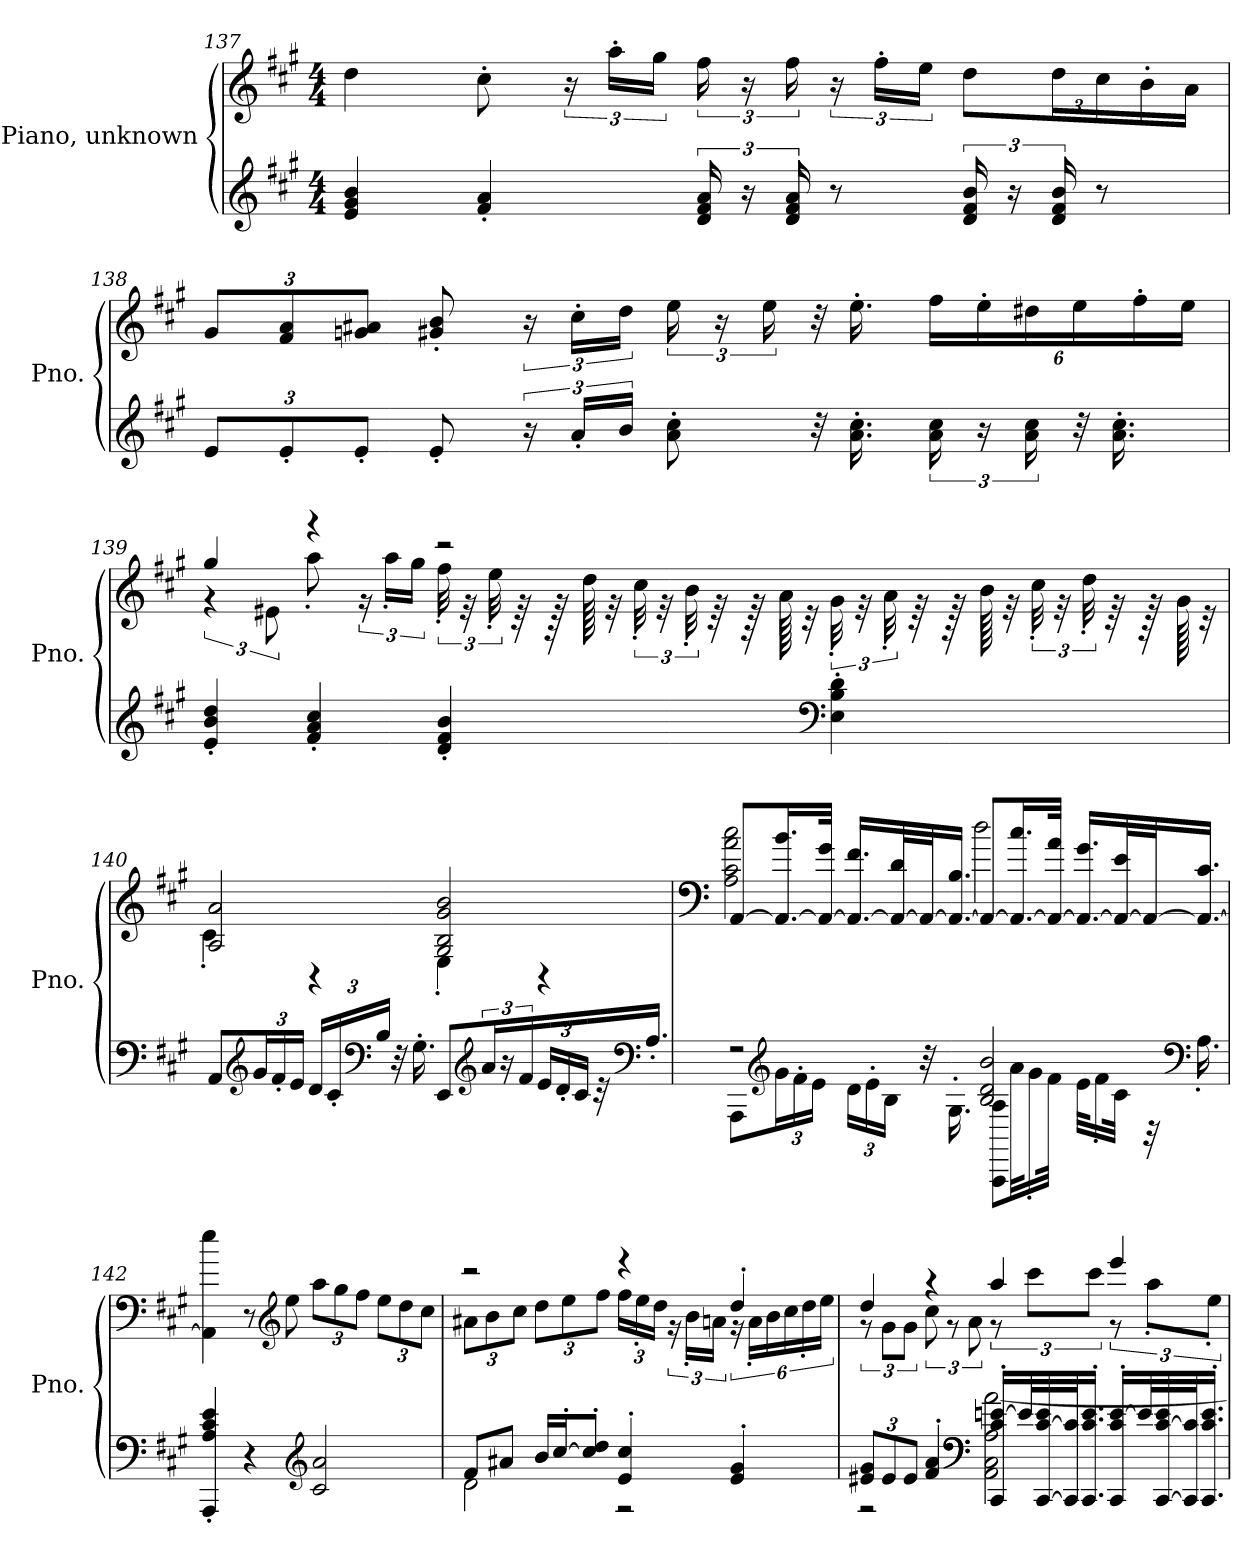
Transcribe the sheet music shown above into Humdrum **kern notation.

**kern	**kern
*part1	*part1
*staff2	*staff1
*I"Piano, unknown	*
*I'Pno.	*
*clefG2	*clefG2
*k[f#c#g#]	*k[f#c#g#]
*M4/4	*M4/4
=137	=137
4e/ 4g#/ 4b/	4dd\
4f#/' 4a/'	8cc#'\
.	24r
.	24aa'\LL
.	24gg#\JJ
24d/ 24f#/ 24a/	24ff#\
24r	24r
24d/ 24f#/ 24a/	24ff#\
8r	24r
.	24ff#'\LL
.	24ee\JJ
*	*Xbrackettup
24d/ 24f#/ 24b/	12dd\L
24r	.
24d/ 24f#/ 24b/	24dd\L
8r	24cc#\
.	24b'\
.	24a\JJ
!!LO:LB:g=z
=138	=138
*Xbrackettup	*
12e/L	12g#/L
12e'/	12f#/ 12a/
12e'/J	12gn/ 12a#X/J
8e'/	8g#X/' 8b/'
*brackettup	*brackettup
24r	24r
24a'/LL	24cc#'\LL
24b/JJ	24dd\JJ
8a\' 8cc#\'	24ee\
.	24r
.	24ee\
32r	32r
16.a\' 16.cc#\'	16.ee'\
*	*Xbrackettup
24a\ 24cc#\	24ff#\LL
24r	24ee'\
24a\ 24cc#\	24dd#X\
32r	24ee\
16.a\' 16.cc#\'	.
.	24ff#'\
.	24ee\JJ
!!LO:LB:g=z
=139	=139
*	*^
*	*	*brackettup
4e/' 4b/' 4dd/'	4gg#/	6r
.	.	12e#X\
4f#/' 4a/' 4cc#/'	4r	8aa'\
.	.	24r
.	.	24aa'\LL
.	.	24gg#\JJ
4d/' 4f#/' 4b/'	2r	48ff#'\
.	.	48r
.	.	48ee'\
.	.	64r
.	.	128r
.	.	128dd\
.	.	32r
.	.	48cc#'\
.	.	48r
.	.	48b'\
.	.	64r
.	.	128r
.	.	128a\
.	.	32r
*clefF4	*	*
4E\' 4B\' 4d\'	.	48g#'\
.	.	48r
.	.	48a'\
.	.	64r
.	.	128r
.	.	128b\
.	.	32r
.	.	48cc#'\
.	.	48r
.	.	48dd'\
.	.	64r
.	.	128r
.	.	128g#\
.	.	32r
!!LO:LB:g=z	!!
=140	=140	=140
8AA/L	2A/ 2a/	4c#'\
*clefG2	*	*
*Xbrackettup	*	*
24g#/L	.	.
24f#'/	.	.
24e/JJ	.	.
24d/LL	.	4r
24c#'/	.	.
*clefF4	*	*
24B/JJ	.	.
32r	.	.
16.G#'\	.	.
8EE/L	2G#/ 2B/ 2g#/ 2b/	4E'\
*clefG2	*	*
*brackettup	*	*
24a/Jk	.	.
24r	.	.
24f#/	.	.
*Xbrackettup	*	*
24e/LL	.	4r
24d'/	.	.
24c#/JJ	.	.
32r	.	.
*clefF4	*	*
16.A'\	.	.
!!LO:LB:g=z	!!
=141	=141	=141
*	*clefF4	*
*^	*	*
2r	8AAA\L	[8AA/L	2A\ 2c#\ 2a\ 2cc#\
*clefG2	*	*	*
.	24g#\L	16.AA/_ 16.b/L	.
.	24f#'\	.	.
.	24e\JJ	.	.
.	.	32AA/_ 32g#/JJk	.
.	24d\LL	16.AA/_ 16.f#/LL	.
.	24e'\	.	.
.	24B\JJ	.	.
.	.	32AA/_ 32d/L	.
.	32r	32AA/J_	.
.	16.G#'\	16.AA/_ 16.B/JJ	.
2B/ 2d/ 2b/	8AAA\ 8A\L	8AA/L_	2dd\
.	32a\KL	16.AA/_ 16.cc#/L	.
.	16g#'\	.	.
.	32f#\JJk	32AA/_ 32a/JJk	.
.	32e\KLL	16.AA/_ 16.g#/LL	.
.	16f#'\	.	.
.	32c#\JJk	32AA/_ 32e/L	.
.	32r	32AA/J_	.
*clefF4	*	*	*
.	16.A'\	16.AA/_ 16.c#/JJ	.
*v	*v	*	*
*	*v	*v
=142	=142
4AAA/' 4A/' 4c#/' 4e/'	4AA\] 4ee\
4r	8r
*	*clefG2
.	8ee\
*clefG2	*
*	*Xbrackettup
2c#/ 2a/	12aa\L
.	12gg#\
.	12ff#\J
.	12ee\L
.	12dd\
.	12cc#\J
!!LO:PB:g=z
=143	=143
*^	*^
8f#/L	2d\	2r	12a#X\L
.	.	.	12b\
8a#X/J	.	.	.
.	.	.	12cc#\J
16b/LL	.	.	12dd\L
[16cc#'/J	.	.	.
.	.	.	12ee\
8cc#/]' 8dd/'J	.	.	.
.	.	.	12ff#\J
4e/' 4cc#/'	2r	4r	24ff#\LL
.	.	.	24ee'\
.	.	.	24dd\JJ
*	*	*	*brackettup
.	.	.	24r
.	.	.	24b'\LL
.	.	.	24an\JJ
4e/' 4g#/'	.	4dd'/	24r
.	.	.	24a'\LL
.	.	.	24b\
*	*	*	*Xbrackettup
.	.	.	24cc#\
.	.	.	24dd'\
.	.	.	24ee\JJ
=144	=144	=144	=144
*	*	*	*brackettup
12e#X/ 12g#/L	2r	4dd/	12r
12e#/	.	.	12g#\L
12e#/J	.	.	12g#\J
4f#/' 4a/'	.	4r	12cc#\
.	.	.	12r
.	.	.	12a\
*clefF4	*	*	*
16CC#/' 16c#/' [16en/'LL	2AA\ 2C#\ 2A\ [2a\	4aa/	12r
32e/L]	.	.	.
.	.	.	12ccc#\L
[32CC#/ [32c#/ 32e/	.	.	.
32CC#/] 32c#/]J	.	.	.
16.CC#/' 16.c#/' 16.e/'JJ	.	.	.
.	.	.	12ccc#\J
16CC#/' 16c#/' [16e/'LL	.	4eee/	12r
32e/L]	.	.	.
.	.	.	12aa'\L
[32CC#/ [32c#/ 32e/	.	.	.
32CC#/] 32c#/]J	.	.	.
16.CC#/' 16.c#/' 16.e/'JJ	.	.	.
.	.	.	12ee'\J
*v	*v	*	*
*	*v	*v
=	=
*-	*-
